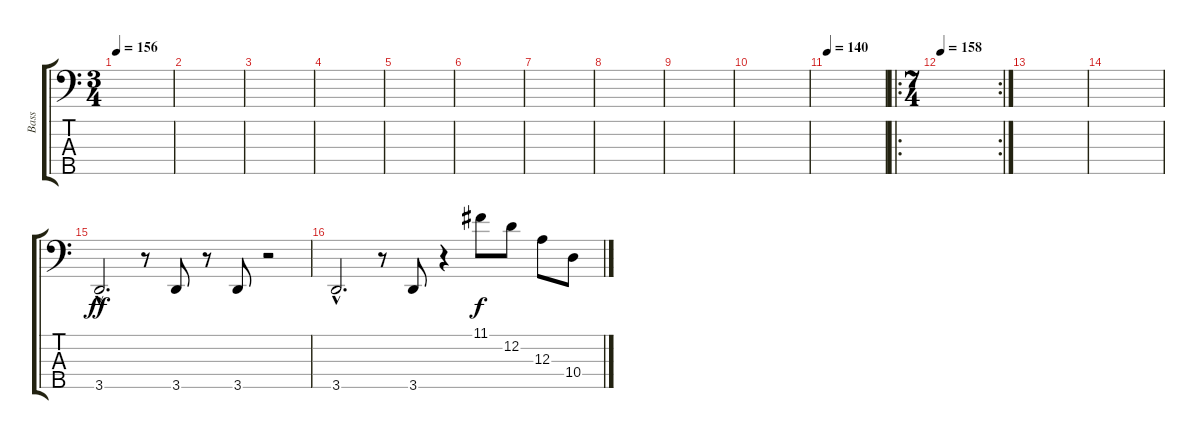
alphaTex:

\track ("Bass" "Bass") {instrument electricbassfinger}
\staff {score tabs}
\tuning (G2 D2 A1 E1 B0) {hide}
\ts (3 4)
\tempo 156
\clef f4
\ks c
|
|
|
|
|
|
|
|
|
|
\tempo 140
|
\ro
\rc 2
\ts (7 4)
\tempo 158
|
|
|
3.5{hac}.2{d dy ff} r.8 3.5.8 r.8 3.5.8 r.2 |
3.5{hac}.2{d} r.8 3.5.8 r.4 11.1.8{dy f} 12.2.8 12.3.8 10.4.8
